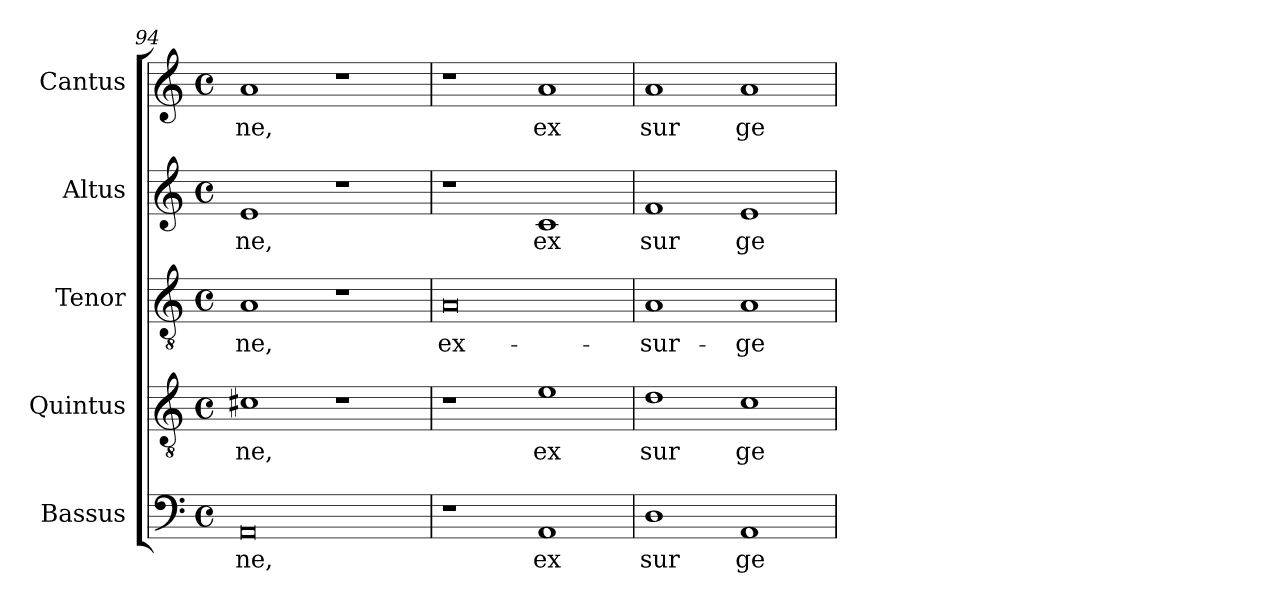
**kern	**text	**kern	**text	**kern	**text	**kern	**text	**kern	**text
*part5	*part5	*part4	*part4	*part3	*part3	*part2	*part2	*part1	*part1
*staff5	*staff5	*staff4	*staff4	*staff3	*staff3	*staff2	*staff2	*staff1	*staff1
*I"Bassus	*	*I"Quintus	*	*I"Tenor	*	*I"Altus	*	*I"Cantus	*
*clefF4	*	*clefGv2	*	*clefGv2	*	*clefG2	*	*clefG2	*
*M4/4	*	*M4/4	*	*M4/4	*	*M4/4	*	*M4/4	*
*met(c)	*	*met(c)	*	*met(c)	*	*met(c)	*	*met(c)	*
=94	=94	=94	=94	=94	=94	=94	=94	=94	=94
!	!LO:LY:b:cj	!	!LO:LY:b:cj	!	!LO:LY:b:cj	!	!LO:LY:b:cj	!	!LO:LY:b:cj
0AA	ne,	1c#X	ne,	1A	-ne,	1e	ne,	1a	ne,
.	.	1r	.	1r	.	1r	.	1r	.
=95	=95	=95	=95	=95	=95	=95	=95	=95	=95
!	!	!	!	!	!LO:LY:b:cj	!	!	!	!
1r	.	1r	.	0A	ex-	1r	.	1r	.
!	!LO:LY:b:cj	!	!LO:LY:b:cj	!	!	!	!LO:LY:b:cj	!	!LO:LY:b:cj
1AA	ex	1e	ex	.	.	1c	ex	1a	ex
=96	=96	=96	=96	=96	=96	=96	=96	=96	=96
!	!LO:LY:b:cj	!	!LO:LY:b:cj	!	!LO:LY:b:cj	!	!LO:LY:b:cj	!	!LO:LY:b:cj
1D	sur	1d	sur	1A	-sur-	1f	sur	1a	sur
!	!LO:LY:b:cj	!	!LO:LY:b:cj	!	!LO:LY:b:cj	!	!LO:LY:b:cj	!	!LO:LY:b:cj
1AA	ge	1c	ge	1A	-ge	1e	ge	1a	ge
=	=	=	=	=	=	=	=	=	=
*-	*-	*-	*-	*-	*-	*-	*-	*-	*-
